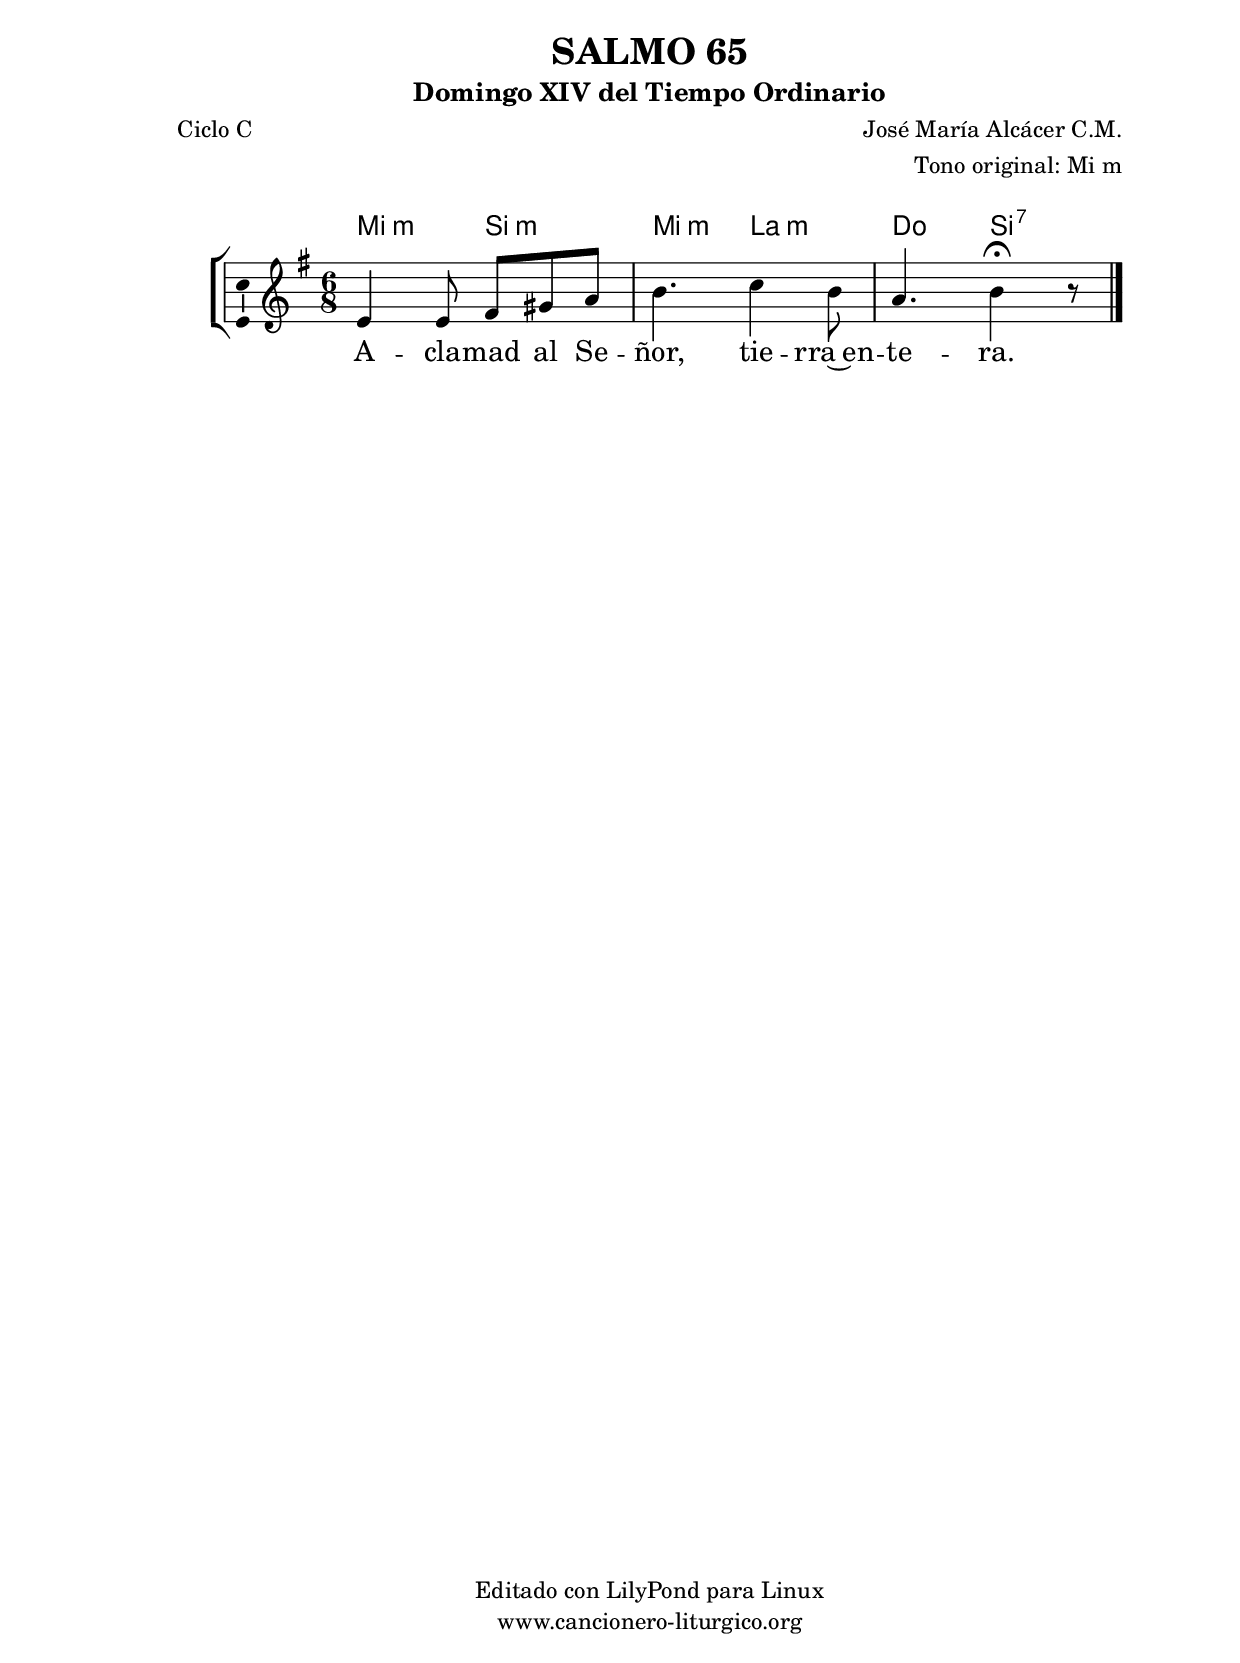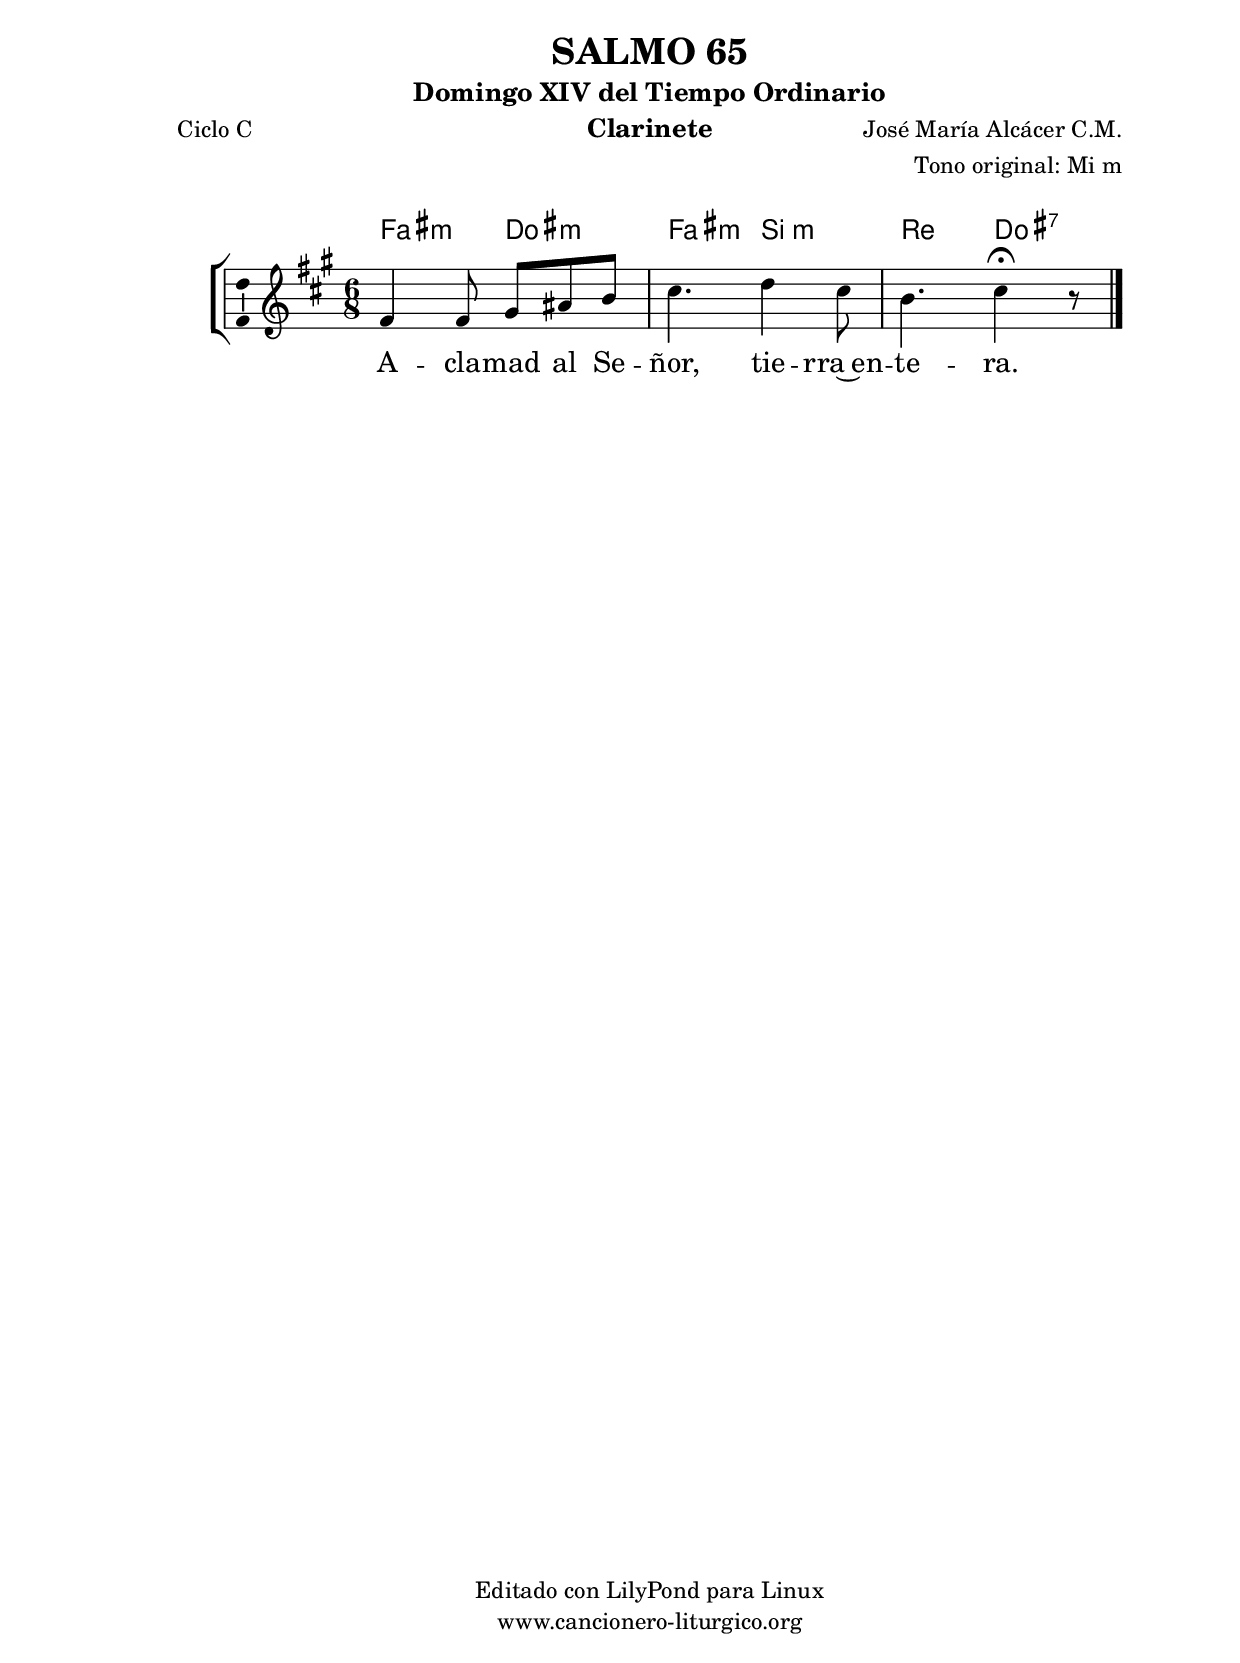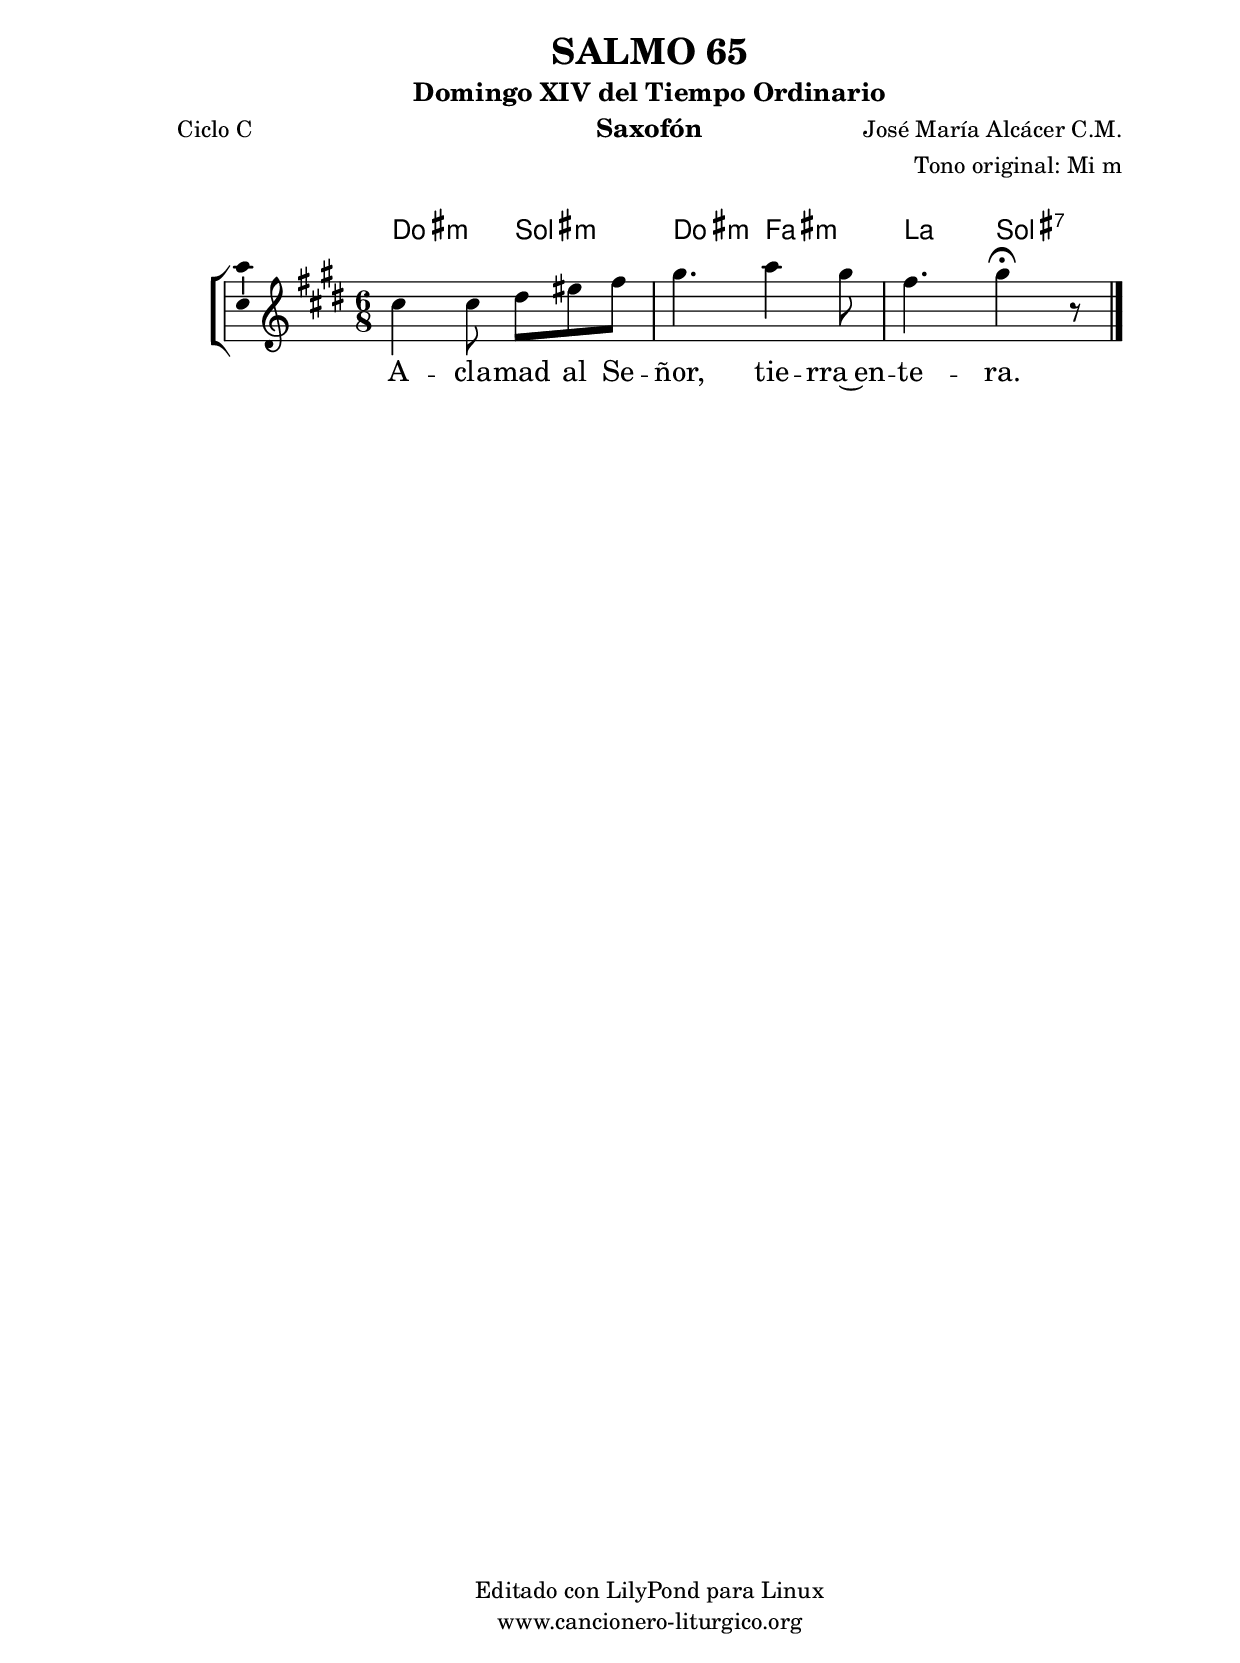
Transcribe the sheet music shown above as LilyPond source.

%
%para convertir .midi en .wav:
%timidity filename.midi -Ow -o finename.wav
%
%
%Para convertir de .wav a .mp3:
%lame -h -m j filename.wav
%
%
%para escuchar el midi:
%timidity nombrefichero.midi
%


%versión de lilypond para la que se ha escrito esta partitura:
\version "2.16.0"

	%Tamaño papel
	#(set-default-paper-size "a4")
	%Tamaño partitura
	#(set-global-staff-size 20)
	%No responde al pulsar sobre una nota
	#(ly:set-option 'point-and-click #f)

%parámetros del encabezamiento:
\header {
	title = "SALMO 65"
	subtitle = "Domingo XIV del Tiempo Ordinario"
	composer = "José María Alcácer C.M."
	poet = "Ciclo C"
	meter = ""
	arranger = "Tono original: Mi m"
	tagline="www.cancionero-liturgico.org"
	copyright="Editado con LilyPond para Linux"
	tiempo = "Ordinario"
	usos = "Salmo"
	letra = "Aclamad al Señor, tierra entera."
	}

%parámetros asociados al papel:
\paper  {
	oddHeaderMarkup = \markup {\fill-line { \on-the-fly #not-first-page \fromproperty #'header:title \on-the-fly #not-first-page \fromproperty #'header:composer }}
	evenHeaderMarkup = \markup {\fill-line { \fromproperty #'header:composer \fromproperty #'header:title }}
	#(set-paper-size "a4")
	print-page-number = ##f
	first-page-number = 1
	print-first-page-number = ##f
%	head-separation = 3.0 \cm
	top-margin = 2.0 \cm
	bottom-margin = 0.5\cm
%%%	bottom-margin = -1.0\cm
	left-margin = 3.0 \cm
	line-width = 16.0 \cm 
	indent = 8\mm
	interscoreline = 2.\mm
	between-system-space = 15\mm
%	para que las partituras no llenen la hoja:
	ragged-bottom = ##t
%	idem para la última hoja:
	ragged-last-bottom = ##f
%	para que las partituras llenen el ancho del papel:
	ragged-last = ##f
	after-title-space = 2.5 \cm
%page-count=1
%system-count=8

	%Flexible Vertical Spacing
%	markup-markup-spacing =
%	#'((basic-distance . 15) (minimum-distance . 15) (padding . 3))
	markup-system-spacing =
	#'((basic-distance . 15) (minimum-distance . 15) (padding . 3))
	system-system-spacing =
	#'((basic-distance . 15) (minimum-distance . 15) (padding . 3))
	score-system-spacing =
	#'((basic-distance . 15) (minimum-distance . 15) (padding . 5))
%	top-system-spacing = % header
%	#'((basic-distance . 8) (minimum-distance . 0) (padding . 3))
%	top-markup-spacing =
%	#'((basic-distance . 20) (minimum-distance . 20) (padding . 3))
	last-bottom-spacing = % footer
	#'((basic-distance . 5) (minimum-distance . 5) (padding . 3))
%	score-markup-spacing =
%	#'((basic-distance . 16) (minimum-distance . 13) (padding . 3))

	}


%parámetros que afectan a toda la partitura:
global =  {
	%clave de sol (G):
	\clef G
	%armadura:
%	\transpose f a
	\key e \minor
	\tempo 4=60
	\set Score.tempoHideNote = ##t
	}


acordes = {
	\italianChords
	\chordmode {
%	\transpose f a
{

e4.:m b:m e:m a:m c b:7

	}
	}
}

melodia = 
%	\transpose f a
{
	\relative c'{

\time 6/8
e4 e8 fis gis a
b4. c4 b8
a4. b4 \fermata r8

	\bar "|."
	}
	}


texto = \lyricmode {
A -- cla -- mad al Se -- ñor, tie -- rra~en -- te -- ra.
	}


acordesStaff = \context ChordNames = acordesStaff <<
	\set chordChanges = ##t
	\acordes
	>>


vozStaff = \context Voice = vozStaff
\with {\consists "Ambitus_engraver"}
<<
%	\set Staff.instrumentName = ""
%	\set Staff.shortInstrumentName = ""
%	\set Staff.midiInstrument = #"clarinet"
%	\set Staff.midiInstrument = #"cello"
%	\set Staff.midiInstrument = #"flute"
	\set Staff.midiInstrument = #"electric guitar (jazz)"
%	\set Staff.midiInstrument = #"english horn"
%	\set Staff.midiInstrument = #"violin"
%	\set Staff.midiInstrument = #"glockenspiel"
	\set Staff.midiMinimumVolume = #0.7
	\set Staff.midiMaximumVolume = #0.9
	\global
	\melodia
	>>


textoStaff = \context Lyrics = textoStaff <<
	\lyricsto vozStaff \texto
	>>

\book {
	\score {
		\context ChoirStaff {
			\override StaffGroup.SystemStartBracket #'collapse-height = #1
			\override Score.SystemStartBar #'collapse-height = #1
			<<
			\acordesStaff
			\vozStaff
			\textoStaff
			>>
			}
		\layout {
	    		\context {
				\Lyrics
				\override LyricText #'font-size = #2
				}
	   		 \context {
				\Score
				%fontSize = #3
				\override StaffSymbol #'staff-space = #(magstep +3)
				%\override Beam #'thickness = #0.55
				%\override SpacingSpanner #'spacing-increment = #1.0
				%\override Slur #'height-limit = #1.5
				}
			}
		}
	\score {
		\unfoldRepeats
		\context ChoirStaff {
			<<
			\acordesStaff
			\vozStaff
			>>
			}
		\midi {
	  		\context {
	  			\Score
				tempoWholesPerMinute = #(ly:make-moment 70 4)
				}
			}
		}
	}

%Partitura para clarinete
#(define output-suffix "C")
\book {
	\header{
		instrument = "Clarinete"
		}
	\score {
		\context ChoirStaff {
			\override StaffGroup.SystemStartBracket #'collapse-height = #1
			\override Score.SystemStartBar #'collapse-height = #1
\transpose c d
			<<
			\acordesStaff
			\vozStaff
			\textoStaff
			>>
			}
		\layout {
	    		\context {
				\Lyrics
				\override LyricText #'font-size = #2
				}
	   		 \context {
				\Score
				%fontSize = #3
				\override StaffSymbol #'staff-space = #(magstep +3)
				%\override Beam #'thickness = #0.55
				%\override SpacingSpanner #'spacing-increment = #1.0
				%\override Slur #'height-limit = #1.5
				}
			}
		}
	}

%Partitura para saxofón
#(define output-suffix "S")
\book {
	\header{
		instrument = "Saxofón"
		}
	\score {
		\context ChoirStaff {
			\override StaffGroup.SystemStartBracket #'collapse-height = #1
			\override Score.SystemStartBar #'collapse-height = #1
\transpose c a
			<<
			\acordesStaff
			\vozStaff
			\textoStaff
			>>
			}
		\layout {
	    		\context {
				\Lyrics
				\override LyricText #'font-size = #2
				}
	   		 \context {
				\Score
				%fontSize = #3
				\override StaffSymbol #'staff-space = #(magstep +3)
				%\override Beam #'thickness = #0.55
				%\override SpacingSpanner #'spacing-increment = #1.0
				%\override Slur #'height-limit = #1.5
				}
			}
		}
	}

